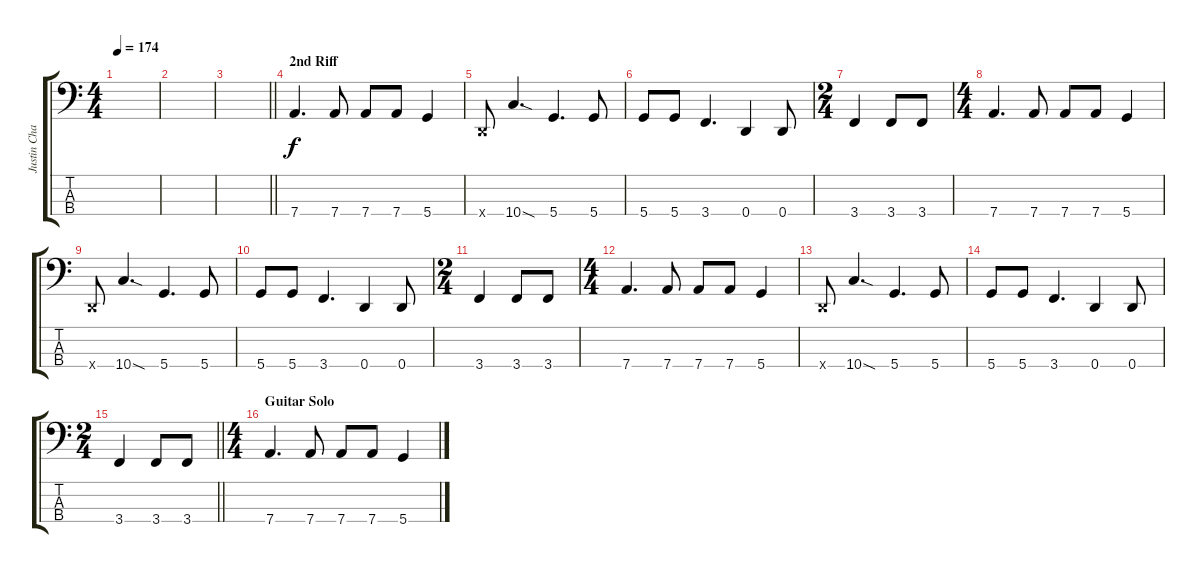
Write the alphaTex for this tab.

\track ("Justin Chancellor" "Justin Cha") {instrument electricbassfinger}
\staff {score tabs}
\tuning (G2 D2 A1 D1) {hide}
\ts (4 4)
\tempo 174
\clef f4
\ks c
|
|
\barLineRight lightlight
|
\section ("" "2nd Riff")
7.4.4{d} 7.4.8 7.4.8 7.4.8 5.4.4 |
0.4{x}.8 10.4{sod}.4{d} 5.4.4{d} 5.4.8 |
5.4.8 5.4.8 3.4.4{d} 0.4.4 0.4.8 |
\ts (2 4)
3.4.4 3.4.8 3.4.8 |
\ts (4 4)
7.4.4{d} 7.4.8 7.4.8 7.4.8 5.4.4 |
0.4{x}.8 10.4{sod}.4{d} 5.4.4{d} 5.4.8 |
5.4.8 5.4.8 3.4.4{d} 0.4.4 0.4.8 |
\ts (2 4)
3.4.4 3.4.8 3.4.8 |
\ts (4 4)
7.4.4{d} 7.4.8 7.4.8 7.4.8 5.4.4 |
0.4{x}.8 10.4{sod}.4{d} 5.4.4{d} 5.4.8 |
5.4.8 5.4.8 3.4.4{d} 0.4.4 0.4.8 |
\ts (2 4)
\barLineRight lightlight
3.4.4 3.4.8 3.4.8 |
\ts (4 4)
\section ("" "Guitar Solo")
7.4.4{d} 7.4.8 7.4.8 7.4.8 5.4.4
